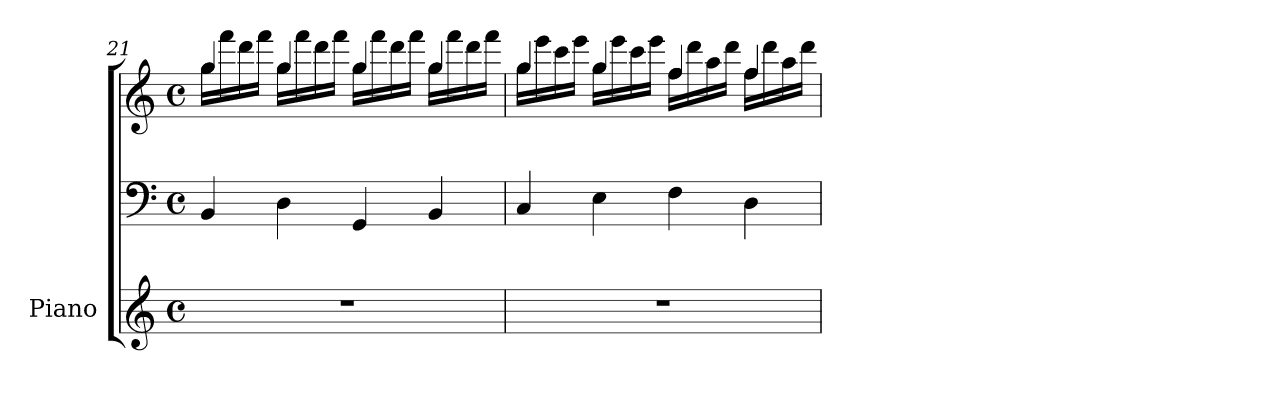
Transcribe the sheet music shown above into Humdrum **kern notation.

**kern	**kern	**kern
*part1	*part1	*part1
*staff3	*staff2	*staff1
*I"Piano	*	*
*I'Pno	*	*
*clefG2	*clefF4	*clefG2
*k[]	*k[]	*k[]
*M4/4	*M4/4	*M4/4
*met(c)	*met(c)	*met(c)
=21	=21	=21
*	*	*^
1r	4BB/	4gg/	16gg>\LL
.	.	.	16fff>\
.	.	.	16ddd>\
.	.	.	16fff\JJ
.	4D\	4gg/	16gg\LL
.	.	.	16fff\
.	.	.	16ddd\
.	.	.	16fff\JJ
.	4GG/	4gg/	16gg\LL
.	.	.	16fff\
.	.	.	16ddd\
.	.	.	16fff\JJ
.	4BB/	4gg/	16gg\LL
.	.	.	16fff\
.	.	.	16ddd\
.	.	.	16fff\JJ
=22	=22	=22	=22
1r	4C/	4gg/	16gg>\LL
.	.	.	16eee>\
.	.	.	16ccc>\
.	.	.	16eee>\JJ
.	4E\	4gg/	16gg\LL
.	.	.	16eee\
.	.	.	16ccc\
.	.	.	16eee\JJ
.	4F\	4ff/	16ff>\LL
.	.	.	16ddd>\
.	.	.	16aa>\
.	.	.	16ddd>\JJ
.	4D\	4ff/	16ff\LL
.	.	.	16ddd\
.	.	.	16aa\
.	.	.	16ddd\JJ
*	*	*v	*v
=	=	=
*-	*-	*-
